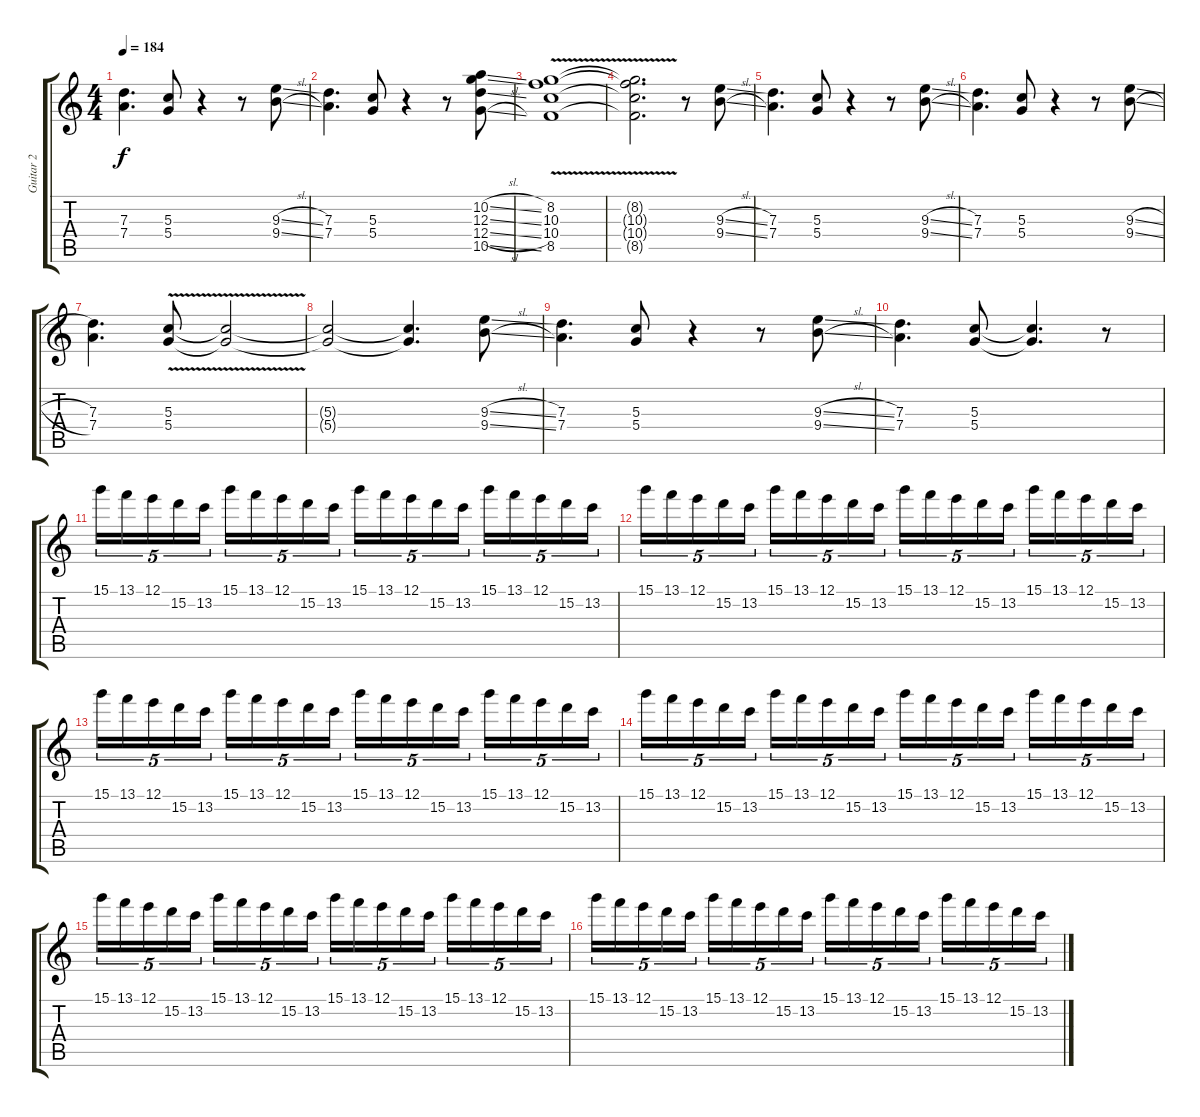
\track ("Guitar 2" "Guitar 2") {instrument overdrivenguitar}
\staff {score tabs}
\tuning (E4 B3 G3 D3 A2 E2) {hide}
\ts (4 4)
\tempo 184
\clef g2
\ks c
(7.3 7.4).4{d dy f} (5.3 5.4).8 r.4 r.8 (9.3{sl} 9.4{sl}).8 |
(7.3 7.4).4{d} (5.3 5.4).8 r.4 r.8 (10.2{sl} 12.3{sl} 12.4{sl} 10.5{sl}).8 |
(8.2{v} 10.3{v} 10.4{v} 8.5{v}).1 |
(8.2{t} 10.3{t} 10.4{t} 8.5{t}).2{d} r.8 (9.3{sl} 9.4{sl}).8 |
(7.3 7.4).4{d} (5.3 5.4).8 r.4 r.8 (9.3{sl} 9.4{sl}).8 |
(7.3 7.4).4{d} (5.3 5.4).8 r.4 r.8 (9.3{sl} 9.4{sl}).8 |
(7.3 7.4).4{d} (5.3{v} 5.4{v}).8 (5.3{t} 5.4{t}).2 |
(5.3{t} 5.4{t}).2 (5.3{t} 5.4{t}).4{d} (9.3{sl} 9.4{sl}).8 |
(7.3 7.4).4{d} (5.3 5.4).8 r.4 r.8 (9.3{sl} 9.4{sl}).8 |
(7.3 7.4).4{d} (5.3 5.4).8 (5.3{t} 5.4{t}).4{d} r.8 |
15.1.16{tu (5 4)} 13.1.16{tu (5 4)} 12.1.16{tu (5 4)} 15.2.16{tu (5 4)} 13.2.16{tu (5 4)} 15.1.16{tu (5 4)} 13.1.16{tu (5 4)} 12.1.16{tu (5 4)} 15.2.16{tu (5 4)} 13.2.16{tu (5 4)} 15.1.16{tu (5 4)} 13.1.16{tu (5 4)} 12.1.16{tu (5 4)} 15.2.16{tu (5 4)} 13.2.16{tu (5 4)} 15.1.16{tu (5 4)} 13.1.16{tu (5 4)} 12.1.16{tu (5 4)} 15.2.16{tu (5 4)} 13.2.16{tu (5 4)} |
15.1.16{tu (5 4)} 13.1.16{tu (5 4)} 12.1.16{tu (5 4)} 15.2.16{tu (5 4)} 13.2.16{tu (5 4)} 15.1.16{tu (5 4)} 13.1.16{tu (5 4)} 12.1.16{tu (5 4)} 15.2.16{tu (5 4)} 13.2.16{tu (5 4)} 15.1.16{tu (5 4)} 13.1.16{tu (5 4)} 12.1.16{tu (5 4)} 15.2.16{tu (5 4)} 13.2.16{tu (5 4)} 15.1.16{tu (5 4)} 13.1.16{tu (5 4)} 12.1.16{tu (5 4)} 15.2.16{tu (5 4)} 13.2.16{tu (5 4)} |
15.1.16{tu (5 4)} 13.1.16{tu (5 4)} 12.1.16{tu (5 4)} 15.2.16{tu (5 4)} 13.2.16{tu (5 4)} 15.1.16{tu (5 4)} 13.1.16{tu (5 4)} 12.1.16{tu (5 4)} 15.2.16{tu (5 4)} 13.2.16{tu (5 4)} 15.1.16{tu (5 4)} 13.1.16{tu (5 4)} 12.1.16{tu (5 4)} 15.2.16{tu (5 4)} 13.2.16{tu (5 4)} 15.1.16{tu (5 4)} 13.1.16{tu (5 4)} 12.1.16{tu (5 4)} 15.2.16{tu (5 4)} 13.2.16{tu (5 4)} |
15.1.16{tu (5 4)} 13.1.16{tu (5 4)} 12.1.16{tu (5 4)} 15.2.16{tu (5 4)} 13.2.16{tu (5 4)} 15.1.16{tu (5 4)} 13.1.16{tu (5 4)} 12.1.16{tu (5 4)} 15.2.16{tu (5 4)} 13.2.16{tu (5 4)} 15.1.16{tu (5 4)} 13.1.16{tu (5 4)} 12.1.16{tu (5 4)} 15.2.16{tu (5 4)} 13.2.16{tu (5 4)} 15.1.16{tu (5 4)} 13.1.16{tu (5 4)} 12.1.16{tu (5 4)} 15.2.16{tu (5 4)} 13.2.16{tu (5 4)} |
15.1.16{tu (5 4)} 13.1.16{tu (5 4)} 12.1.16{tu (5 4)} 15.2.16{tu (5 4)} 13.2.16{tu (5 4)} 15.1.16{tu (5 4)} 13.1.16{tu (5 4)} 12.1.16{tu (5 4)} 15.2.16{tu (5 4)} 13.2.16{tu (5 4)} 15.1.16{tu (5 4)} 13.1.16{tu (5 4)} 12.1.16{tu (5 4)} 15.2.16{tu (5 4)} 13.2.16{tu (5 4)} 15.1.16{tu (5 4)} 13.1.16{tu (5 4)} 12.1.16{tu (5 4)} 15.2.16{tu (5 4)} 13.2.16{tu (5 4)} |
15.1.16{tu (5 4)} 13.1.16{tu (5 4)} 12.1.16{tu (5 4)} 15.2.16{tu (5 4)} 13.2.16{tu (5 4)} 15.1.16{tu (5 4)} 13.1.16{tu (5 4)} 12.1.16{tu (5 4)} 15.2.16{tu (5 4)} 13.2.16{tu (5 4)} 15.1.16{tu (5 4)} 13.1.16{tu (5 4)} 12.1.16{tu (5 4)} 15.2.16{tu (5 4)} 13.2.16{tu (5 4)} 15.1.16{tu (5 4)} 13.1.16{tu (5 4)} 12.1.16{tu (5 4)} 15.2.16{tu (5 4)} 13.2.16{tu (5 4)}
